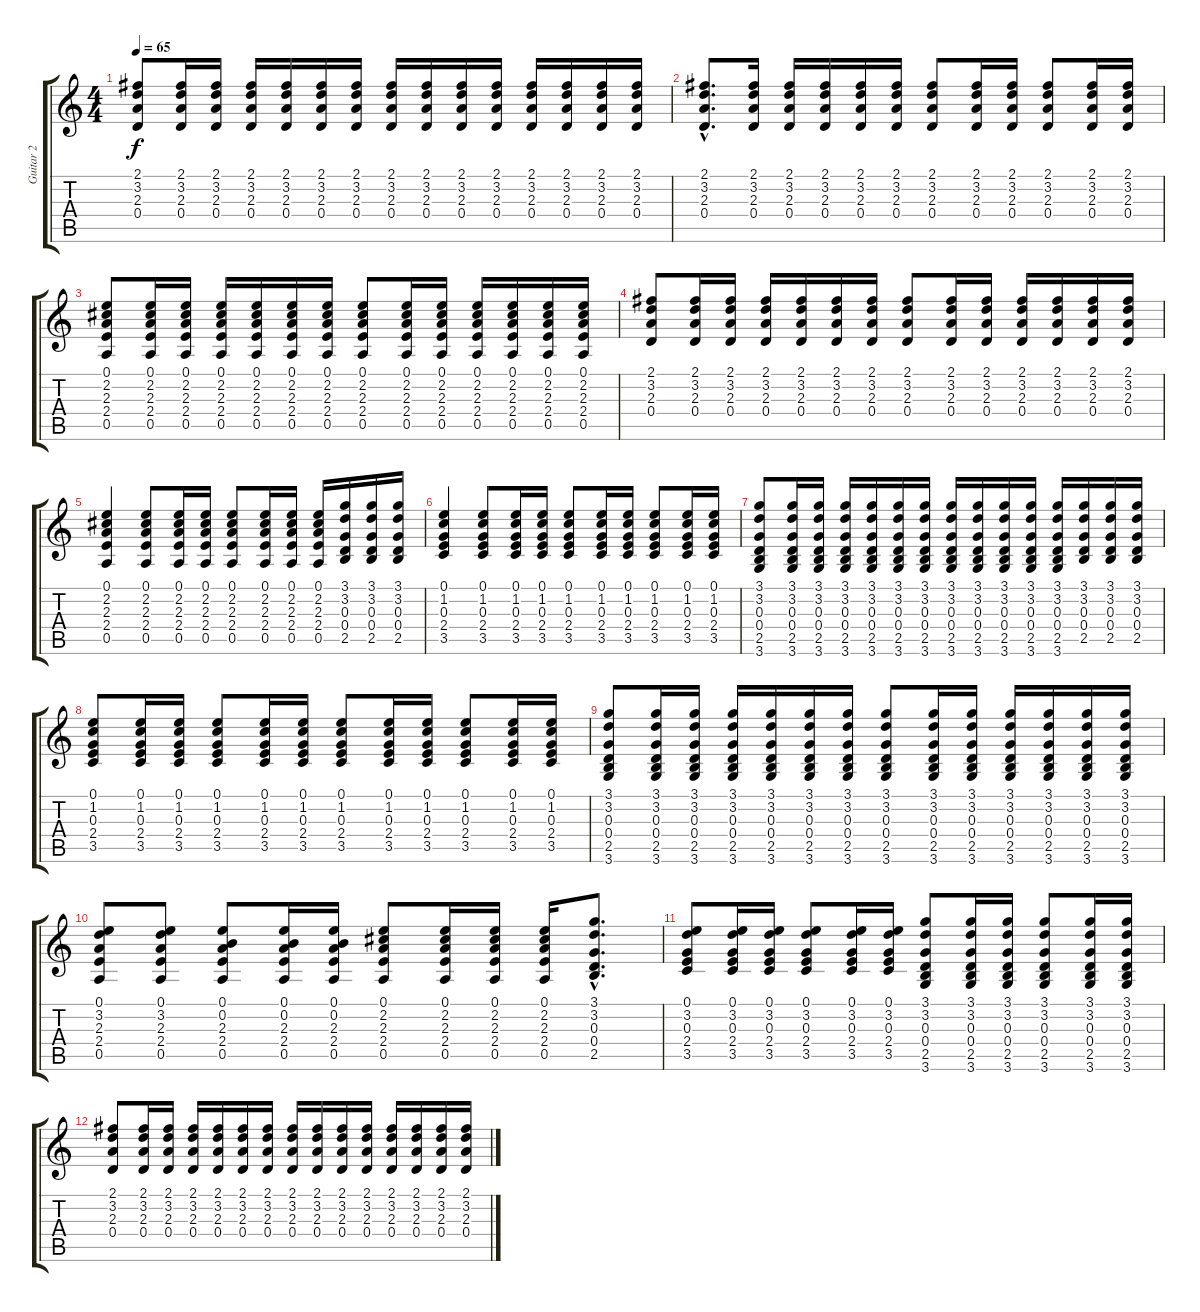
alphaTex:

\track ("Guitar 2" "Guitar 2") {instrument acousticguitarsteel}
\staff {score tabs}
\tuning (E4 B3 G3 D3 A2 E2) {hide}
\ts (4 4)
\tempo 65
\clef g2
\ks c
(2.1 3.2 2.3 0.4).8{dy f instrument acousticguitarsteel} (2.1 3.2 2.3 0.4).16 (2.1 3.2 2.3 0.4).16 (2.1 3.2 2.3 0.4).16 (2.1 3.2 2.3 0.4).16 (2.1 3.2 2.3 0.4).16 (2.1 3.2 2.3 0.4).16 (2.1 3.2 2.3 0.4).16 (2.1 3.2 2.3 0.4).16 (2.1 3.2 2.3 0.4).16 (2.1 3.2 2.3 0.4).16 (2.1 3.2 2.3 0.4).16 (2.1 3.2 2.3 0.4).16 (2.1 3.2 2.3 0.4).16 (2.1 3.2 2.3 0.4).16 |
(2.1{hac} 3.2{hac} 2.3{hac} 0.4{hac}).8{d} (2.1 3.2 2.3 0.4).16 (2.1 3.2 2.3 0.4).16 (2.1 3.2 2.3 0.4).16 (2.1 3.2 2.3 0.4).16 (2.1 3.2 2.3 0.4).16 (2.1 3.2 2.3 0.4).8 (2.1 3.2 2.3 0.4).16 (2.1 3.2 2.3 0.4).16 (2.1 3.2 2.3 0.4).8 (2.1 3.2 2.3 0.4).16 (2.1 3.2 2.3 0.4).16 |
(0.1 2.2 2.3 2.4 0.5).8 (0.1 2.2 2.3 2.4 0.5).16 (0.1 2.2 2.3 2.4 0.5).16 (0.1 2.2 2.3 2.4 0.5).16 (0.1 2.2 2.3 2.4 0.5).16 (0.1 2.2 2.3 2.4 0.5).16 (0.1 2.2 2.3 2.4 0.5).16 (0.1 2.2 2.3 2.4 0.5).8 (0.1 2.2 2.3 2.4 0.5).16 (0.1 2.2 2.3 2.4 0.5).16 (0.1 2.2 2.3 2.4 0.5).16 (0.1 2.2 2.3 2.4 0.5).16 (0.1 2.2 2.3 2.4 0.5).16 (0.1 2.2 2.3 2.4 0.5).16 |
(2.1 3.2 2.3 0.4).8 (2.1 3.2 2.3 0.4).16 (2.1 3.2 2.3 0.4).16 (2.1 3.2 2.3 0.4).16 (2.1 3.2 2.3 0.4).16 (2.1 3.2 2.3 0.4).16 (2.1 3.2 2.3 0.4).16 (2.1 3.2 2.3 0.4).8 (2.1 3.2 2.3 0.4).16 (2.1 3.2 2.3 0.4).16 (2.1 3.2 2.3 0.4).16 (2.1 3.2 2.3 0.4).16 (2.1 3.2 2.3 0.4).16 (2.1 3.2 2.3 0.4).16 |
(0.1 2.2 2.3 2.4 0.5).4 (0.1 2.2 2.3 2.4 0.5).8 (0.1 2.2 2.3 2.4 0.5).16 (0.1 2.2 2.3 2.4 0.5).16 (0.1 2.2 2.3 2.4 0.5).8 (0.1 2.2 2.3 2.4 0.5).16 (0.1 2.2 2.3 2.4 0.5).16 (0.1 2.2 2.3 2.4 0.5).16 (3.1 3.2 0.3 0.4 2.5).16 (3.1 3.2 0.3 0.4 2.5).16 (3.1 3.2 0.3 0.4 2.5).16 |
(0.1 1.2 0.3 2.4 3.5).4 (0.1 1.2 0.3 2.4 3.5).8 (0.1 1.2 0.3 2.4 3.5).16 (0.1 1.2 0.3 2.4 3.5).16 (0.1 1.2 0.3 2.4 3.5).8 (0.1 1.2 0.3 2.4 3.5).16 (0.1 1.2 0.3 2.4 3.5).16 (0.1 1.2 0.3 2.4 3.5).8 (0.1 1.2 0.3 2.4 3.5).16 (0.1 1.2 0.3 2.4 3.5).16 |
(3.1 3.2 0.3 0.4 2.5 3.6).8 (3.1 3.2 0.3 0.4 2.5 3.6).16 (3.1 3.2 0.3 0.4 2.5 3.6).16 (3.1 3.2 0.3 0.4 2.5 3.6).16 (3.1 3.2 0.3 0.4 2.5 3.6).16 (3.1 3.2 0.3 0.4 2.5 3.6).16 (3.1 3.2 0.3 0.4 2.5 3.6).16 (3.1 3.2 0.3 0.4 2.5 3.6).16 (3.1 3.2 0.3 0.4 2.5 3.6).16 (3.1 3.2 0.3 0.4 2.5 3.6).16 (3.1 3.2 0.3 0.4 2.5 3.6).16 (3.1 3.2 0.3 0.4 2.5 3.6).16 (3.1 3.2 0.3 0.4 2.5).16 (3.1 3.2 0.3 0.4 2.5).16 (3.1 3.2 0.3 0.4 2.5).16 |
(0.1 1.2 0.3 2.4 3.5).8 (0.1 1.2 0.3 2.4 3.5).16 (0.1 1.2 0.3 2.4 3.5).16 (0.1 1.2 0.3 2.4 3.5).8 (0.1 1.2 0.3 2.4 3.5).16 (0.1 1.2 0.3 2.4 3.5).16 (0.1 1.2 0.3 2.4 3.5).8 (0.1 1.2 0.3 2.4 3.5).16 (0.1 1.2 0.3 2.4 3.5).16 (0.1 1.2 0.3 2.4 3.5).8 (0.1 1.2 0.3 2.4 3.5).16 (0.1 1.2 0.3 2.4 3.5).16 |
(3.1 3.2 0.3 0.4 2.5 3.6).8 (3.1 3.2 0.3 0.4 2.5 3.6).16 (3.1 3.2 0.3 0.4 2.5 3.6).16 (3.1 3.2 0.3 0.4 2.5 3.6).16 (3.1 3.2 0.3 0.4 2.5 3.6).16 (3.1 3.2 0.3 0.4 2.5 3.6).16 (3.1 3.2 0.3 0.4 2.5 3.6).16 (3.1 3.2 0.3 0.4 2.5 3.6).8 (3.1 3.2 0.3 0.4 2.5 3.6).16 (3.1 3.2 0.3 0.4 2.5 3.6).16 (3.1 3.2 0.3 0.4 2.5 3.6).16 (3.1 3.2 0.3 0.4 2.5 3.6).16 (3.1 3.2 0.3 0.4 2.5 3.6).16 (3.1 3.2 0.3 0.4 2.5 3.6).16 |
(0.1 3.2 2.3 2.4 0.5).8 (0.1 3.2 2.3 2.4 0.5).8 (0.1 0.2 2.3 2.4 0.5).8 (0.1 0.2 2.3 2.4 0.5).16 (0.1 0.2 2.3 2.4 0.5).16 (0.1 2.2 2.3 2.4 0.5).8 (0.1 2.2 2.3 2.4 0.5).16 (0.1 2.2 2.3 2.4 0.5).16 (0.1 2.2 2.3 2.4 0.5).16 (3.1{hac} 3.2{hac} 0.3{hac} 0.4{hac} 2.5{hac}).8{d} |
(0.1 3.2 0.3 2.4 3.5).8 (0.1 3.2 0.3 2.4 3.5).16 (0.1 3.2 0.3 2.4 3.5).16 (0.1 3.2 0.3 2.4 3.5).8 (0.1 3.2 0.3 2.4 3.5).16 (0.1 3.2 0.3 2.4 3.5).16 (3.1 3.2 0.3 0.4 2.5 3.6).8 (3.1 3.2 0.3 0.4 2.5 3.6).16 (3.1 3.2 0.3 0.4 2.5 3.6).16 (3.1 3.2 0.3 0.4 2.5 3.6).8 (3.1 3.2 0.3 0.4 2.5 3.6).16 (3.1 3.2 0.3 0.4 2.5 3.6).16 |
(2.1 3.2 2.3 0.4).8 (2.1 3.2 2.3 0.4).16 (2.1 3.2 2.3 0.4).16 (2.1 3.2 2.3 0.4).16 (2.1 3.2 2.3 0.4).16 (2.1 3.2 2.3 0.4).16 (2.1 3.2 2.3 0.4).16 (2.1 3.2 2.3 0.4).16 (2.1 3.2 2.3 0.4).16 (2.1 3.2 2.3 0.4).16 (2.1 3.2 2.3 0.4).16 (2.1 3.2 2.3 0.4).16 (2.1 3.2 2.3 0.4).16 (2.1 3.2 2.3 0.4).16 (2.1 3.2 2.3 0.4).16
